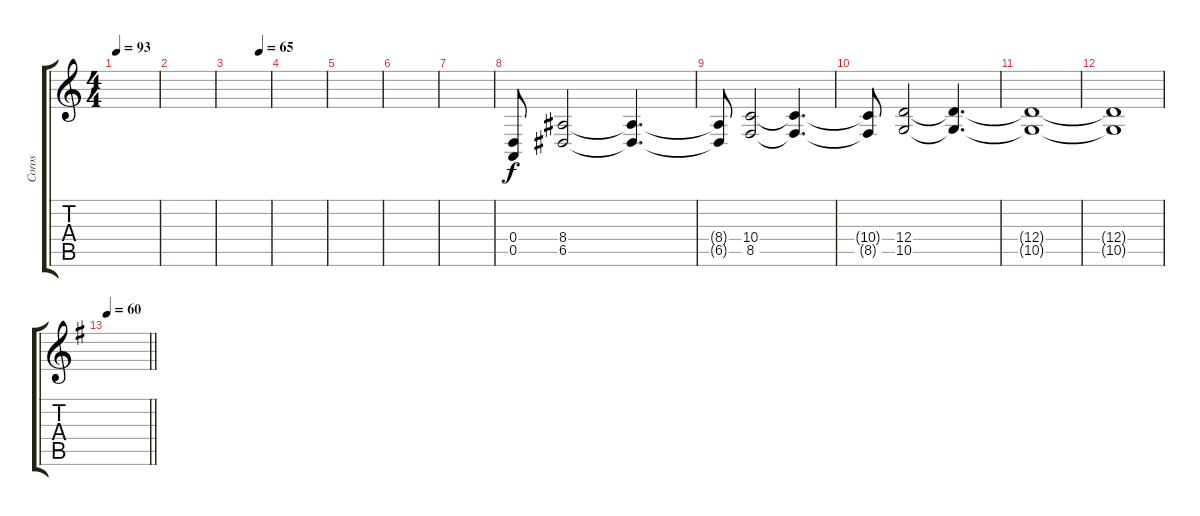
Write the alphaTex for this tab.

\track ("Coros" "Coros") {instrument tremolostrings}
\staff {score tabs}
\tuning (E4 B3 G3 D3 A2 E2) {hide}
\ts (4 4)
\tempo 93
\clef g2
\ks c
|
|
\tempo (65 0.75)
|
|
|
|
|
(0.4 0.5).8{volume 16} (8.4 6.5).2 (8.4{t} 6.5{t}).4{d} |
(8.4{t} 6.5{t}).8 (10.4 8.5).2 (10.4{t} 8.5{t}).4{d} |
(10.4{t} 8.5{t}).8 (12.4 10.5).2{volume 0} (12.4{t} 10.5{t}).4{d} |
(12.4{t} 10.5{t}).1 |
(12.4{t} 10.5{t}).1 |
\tempo 60
\barLineRight lightlight
\ks g
